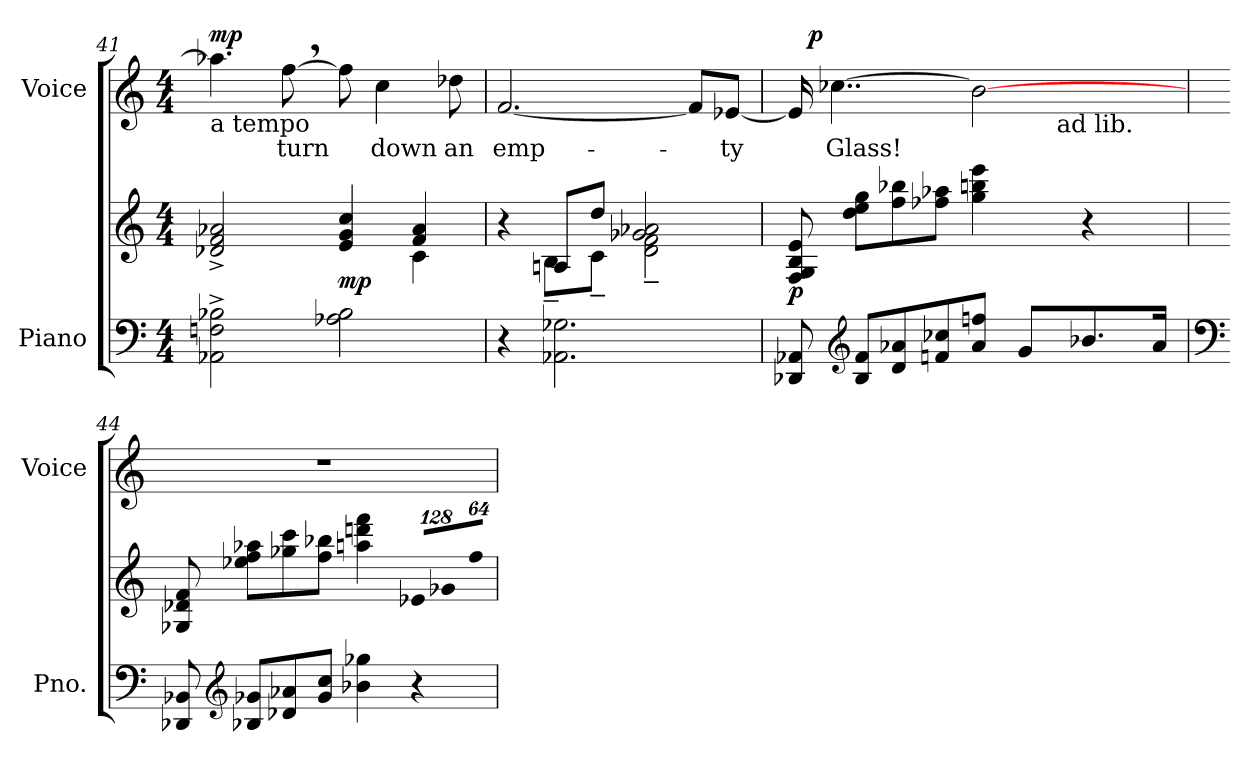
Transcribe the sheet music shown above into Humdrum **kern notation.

**kern	**kern	**dynam	**kern	**text	**dynam
*part2	*part2	*part2	*part1	*part1	*part1
*staff3	*staff2	*staff2/3	*staff1	*staff1	*staff1
*I"Piano	*	*	*I"Voice	*	*
*I'Pno.	*	*	*I'Voice	*	*
*clefF4	*clefG2	*	*clefG2	*	*
*k[]	*k[]	*	*k[]	*	*
*M4/4	*M4/4	*	*M4/4	*	*
=41	=41	=41	=41	=41	=41
*	*^	*	*	*	*
!	!	!	!	!LO:TX:b:t=a tempo	!	!
2AA-Xi\^ 2Fni^ 2B-Xi^	2d-Xi/^ 2fi^ 2a-Xi^	2.ryy	.	4.aa-Xi\]	.	mp
!	!	!	!	!	!LO:LY:b:color=#000000	!
.	.	.	.	[>8ff,i\	turn	.
2A-Xi\ 2B-i	4ei/ 4gi 4cci	.	mp	8ffi\]	.	.
!	!	!	!	!	!LO:LY:b:color=#000000	!
.	.	.	.	4cci\	down	.
.	4fi/ 4a-i	4ci\	.	.	.	.
!	!	!	!	!	!LO:LY:b:color=#000000	!
.	.	.	.	8dd-Xi\	an	.
!!LO:PB:g=z
=42	=42	=42	=42	=42	=42	=42
!	!	!	!	!	!LO:LY:b:color=#000000	!
4r	4r	4ryy	.	[<2.fi/	emp-	.
2.AA-Xi\ 2.G-Xi	8Ani/L	8B~i\L	.	.	.	.
.	8ddi/J	8c~i\J	.	.	.	.
.	2g-Xi/ 2a-Xi	2di\~ 2fi~	.	.	.	.
.	.	.	.	8fi/L]	.	.
!	!	!	!	!	!LO:LY:b:color=#000000	!
.	.	.	.	[<8e-Xi/J	-ty	.
*	*v	*v	*	*	*	*
=43	=43	=43	=43	=43	=43
*	*	*	*^	*	*
*	*	*	*	*^	*	*
8DD-Xi/ 8AA-Xi	8Fi/ 8Gi 8Bi 8ei	p	16e-i/]	64ryy	2ryy	.	.
.	.	.	.	128ryy	.	.	.
.	.	.	.	512ryy	.	.	.
.	.	.	.	2ryy	.	.	p
!	!	!	!	!	!	!LO:LY:b:color=#000000	!
.	.	.	[>4..cc-Xi\	.	.	Glass!	.
*clefG2	*	*	*	*	*	*	*
8Bi/ 8fiL	8ddi\ 8eei 8ggiL	.	.	.	.	.	.
8di/ 8a-Xi	8ffi\ 8bb-Xi	.	.	.	.	.	.
8fni/ 8cc-Xi	8ff-Xi\ 8aa-XiJ	.	.	.	.	.	.
8a-i/ 8ffniJ	4ggi\ 4bbni 4eeei	.	2bi\_>	.	8ryy	.	.
.	.	.	.	4ryy	.	.	.
8gi/L	.	.	.	.	32ryy	.	.
.	.	.	.	.	64ryy	.	.
.	.	.	.	.	128ryy	.	.
.	.	.	.	.	256ryy	.	.
.	.	.	.	.	1024ryy	.	.
!	!	!	!	!	!LO:TX:b:t=ad lib.	!	!
.	.	.	.	.	4ryy	.	.
8.b-Xi/	4r	.	.	.	.	.	.
.	.	.	.	8ryy	.	.	.
.	.	.	.	16ryy	.	.	.
.	.	.	.	.	16ryy	.	.
16a-i/Jk	.	.	.	.	.	.	.
.	.	.	.	32ryy	.	.	.
.	.	.	.	256.ryy	.	.	.
.	.	.	.	.	512.ryy	.	.
*	*	*	*v	*v	*v	*	*
!!LO:LB:g=z
=44	=44	=44	=44	=44	=44
*clefF4	*	*	*	*	*
8DD-Xi/ 8BB-Xi	8G-Xi/ 8d-Xi 8fi	.	1r	.	.
*clefG2	*	*	*	*	*
*X8ba	*	*	*	*	*
8B-Xi/ 8g-XiL	8ee-Xi\ 8ffi 8aa-XiL	.	.	.	.
8d-Xi/ 8a-Xi	8gg-Xi\ 8ccci	.	.	.	.
8g-i/ 8cciJ	8ffi\ 8bb-XiJ	.	.	.	.
4b-Xi\ 4gg-Xi	4aani\ 4dddni 4fffi	.	.	.	.
*	*Xbrackettup	*	*	*	*
!	!LO:N:vis=8	!	!	!	!
4r	1024%85e-Xi/L	.	.	.	.
!	!LO:N:vis=8	!	!	!	!
.	1024%85g-Xi/	.	.	.	.
*	*8ba	*	*	*	*
!	!LO:N:vis=8	!	!	!	!
.	512%43fi/J	.	.	.	.
=	=	=	=	=	=
*-	*-	*-	*-	*-	*-
